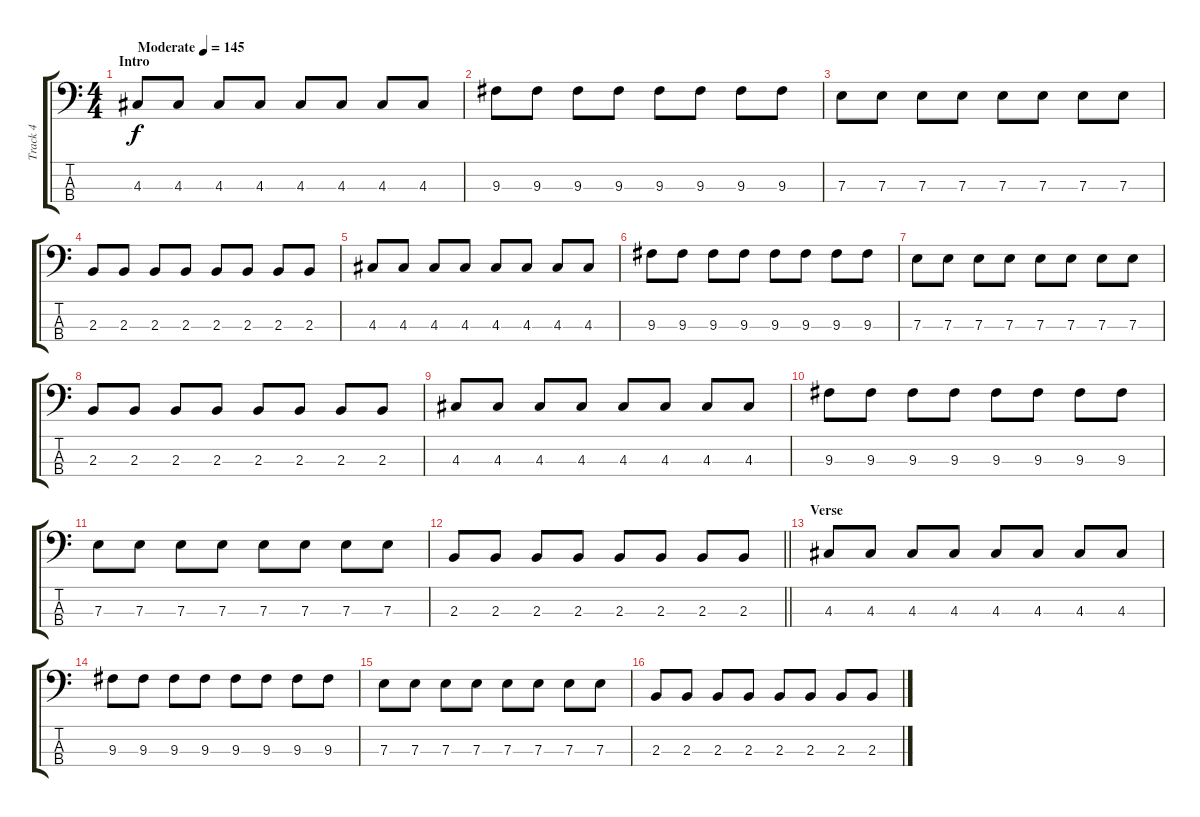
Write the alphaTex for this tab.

\track ("Track 4" "Track 4") {instrument electricbassfinger}
\staff {score tabs}
\tuning (G2 D2 A1 E1) {hide}
\ts (4 4)
\section ("" "Intro")
\tempo (145 "Moderate")
\clef f4
\ks c
4.3.8{dy f instrument electricbassfinger} 4.3.8 4.3.8 4.3.8 4.3.8 4.3.8 4.3.8 4.3.8 |
9.3.8 9.3.8 9.3.8 9.3.8 9.3.8 9.3.8 9.3.8 9.3.8 |
7.3.8 7.3.8 7.3.8 7.3.8 7.3.8 7.3.8 7.3.8 7.3.8 |
2.3.8 2.3.8 2.3.8 2.3.8 2.3.8 2.3.8 2.3.8 2.3.8 |
4.3.8 4.3.8 4.3.8 4.3.8 4.3.8 4.3.8 4.3.8 4.3.8 |
9.3.8 9.3.8 9.3.8 9.3.8 9.3.8 9.3.8 9.3.8 9.3.8 |
7.3.8 7.3.8 7.3.8 7.3.8 7.3.8 7.3.8 7.3.8 7.3.8 |
2.3.8 2.3.8 2.3.8 2.3.8 2.3.8 2.3.8 2.3.8 2.3.8 |
4.3.8 4.3.8 4.3.8 4.3.8 4.3.8 4.3.8 4.3.8 4.3.8 |
9.3.8 9.3.8 9.3.8 9.3.8 9.3.8 9.3.8 9.3.8 9.3.8 |
7.3.8 7.3.8 7.3.8 7.3.8 7.3.8 7.3.8 7.3.8 7.3.8 |
\barLineRight lightlight
2.3.8 2.3.8 2.3.8 2.3.8 2.3.8 2.3.8 2.3.8 2.3.8 |
\section ("" "Verse")
4.3.8 4.3.8 4.3.8 4.3.8 4.3.8 4.3.8 4.3.8 4.3.8 |
9.3.8 9.3.8 9.3.8 9.3.8 9.3.8 9.3.8 9.3.8 9.3.8 |
7.3.8 7.3.8 7.3.8 7.3.8 7.3.8 7.3.8 7.3.8 7.3.8 |
2.3.8 2.3.8 2.3.8 2.3.8 2.3.8 2.3.8 2.3.8 2.3.8
